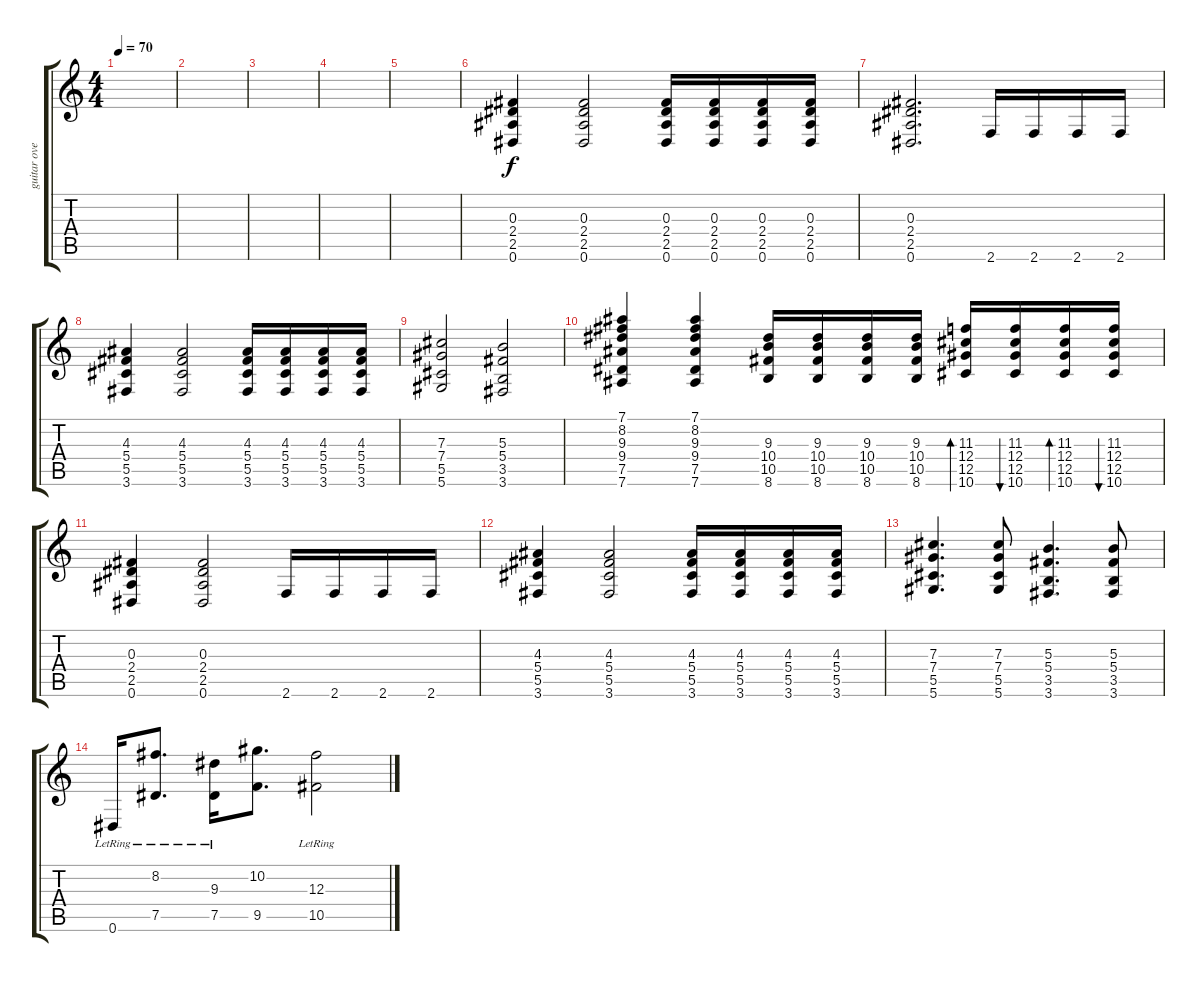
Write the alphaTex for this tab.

\track ("guitar overdrive (Jade)" "guitar ove") {instrument overdrivenguitar}
\staff {score tabs}
\tuning (Eb4 Bb3 Gb3 Db3 Ab2 Eb2) {hide}
\ts (4 4)
\tempo 70
\clef g2
\ks c
|
|
|
|
|
(0.3 2.4 2.5 0.6).4 (0.3 2.4 2.5 0.6).2 (0.3 2.4 2.5 0.6).16 (0.3 2.4 2.5 0.6).16 (0.3 2.4 2.5 0.6).16 (0.3 2.4 2.5 0.6).16 |
(0.3 2.4 2.5 0.6).2{d} 2.6.16 2.6.16 2.6.16 2.6.16 |
(4.3 5.4 5.5 3.6).4 (4.3 5.4 5.5 3.6).2 (4.3 5.4 5.5 3.6).16 (4.3 5.4 5.5 3.6).16 (4.3 5.4 5.5 3.6).16 (4.3 5.4 5.5 3.6).16 |
(7.3 7.4 5.5 5.6).2 (5.3 5.4 3.5 3.6).2 |
(7.1 8.2 9.3 9.4 7.5 7.6).4 (7.1 8.2 9.3 9.4 7.5 7.6).4 (9.3 10.4 10.5 8.6).16 (9.3 10.4 10.5 8.6).16 (9.3 10.4 10.5 8.6).16 (9.3 10.4 10.5 8.6).16 (11.3 12.4 12.5 10.6).16{bd 30} (11.3 12.4 12.5 10.6).16{bu 30} (11.3 12.4 12.5 10.6).16{bd 30} (11.3 12.4 12.5 10.6).16{bu 30} |
(0.3 2.4 2.5 0.6).4 (0.3 2.4 2.5 0.6).2 2.6.16 2.6.16 2.6.16 2.6.16 |
(4.3 5.4 5.5 3.6).4 (4.3 5.4 5.5 3.6).2 (4.3 5.4 5.5 3.6).16 (4.3 5.4 5.5 3.6).16 (4.3 5.4 5.5 3.6).16 (4.3 5.4 5.5 3.6).16 |
(7.3 7.4 5.5 5.6).4{d} (7.3 7.4 5.5 5.6).8 (5.3 5.4 3.5 3.6).4{d} (5.3 5.4 3.5 3.6).8 |
0.6{lr}.16 (8.2 7.5{lr}).8{d} (9.3{lr} 7.5).16 (10.2 9.5).8{d} (12.3 10.5{lr}).2
